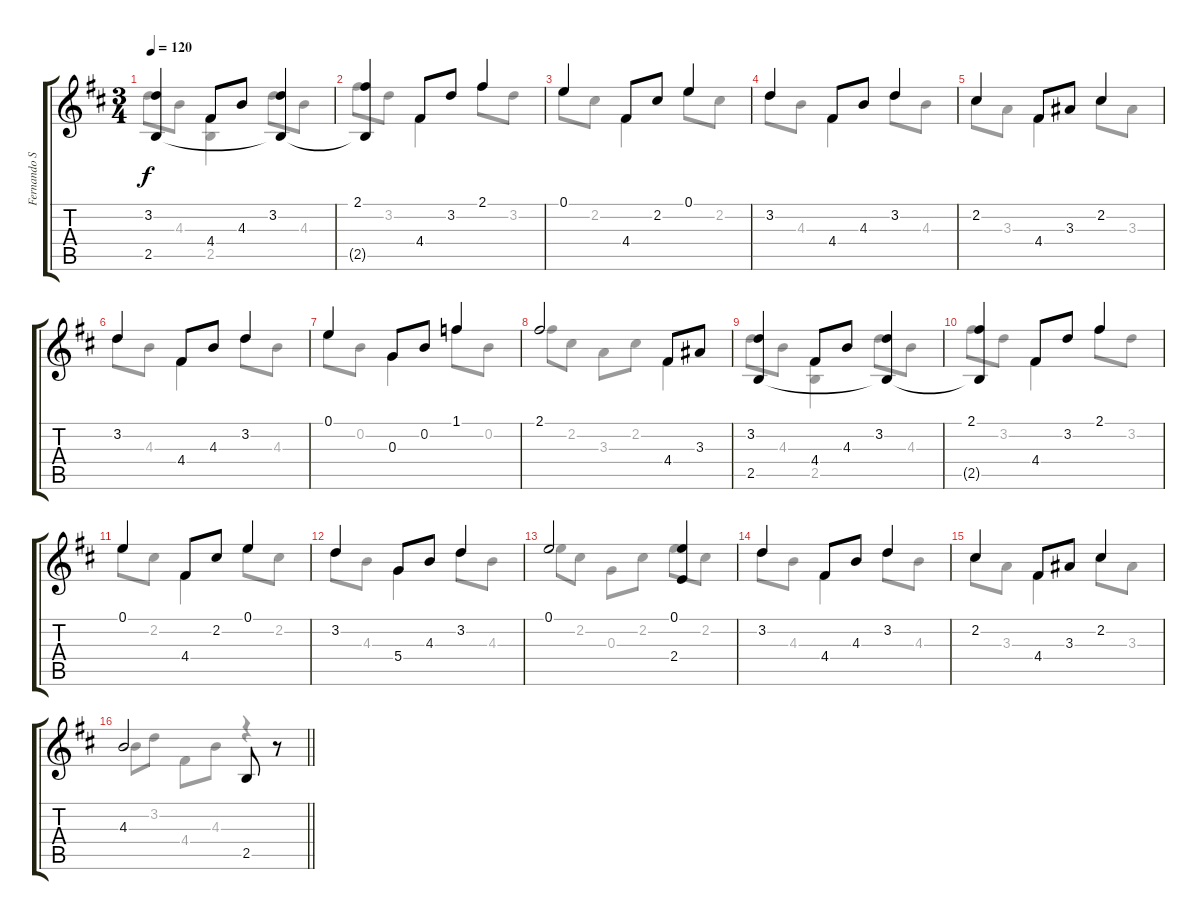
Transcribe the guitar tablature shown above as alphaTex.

\track ("Fernando Sor" "Fernando S") {instrument acousticguitarnylon}
\staff {score tabs}
\tuning (E4 B3 G3 D3 A2 E2) {hide}
\voice
\ts (3 4)
\tempo 120
\clef g2
\ks d
(3.2 2.5).4{dy f instrument acousticguitarnylon} 4.4.8 4.3.8 (3.2 2.5{t}).4 |
(2.1 2.5{t}).4 4.4.8 3.2.8 2.1.4 |
0.1.4 4.4.8 2.2.8 0.1.4 |
3.2.4 4.4.8 4.3.8 3.2.4 |
2.2.4 4.4.8 3.3.8 2.2.4 |
3.2.4 4.4.8 4.3.8 3.2.4 |
0.1.4 0.3.8 0.2.8 1.1.4 |
2.1.2 4.4.8 3.3.8 |
(3.2 2.5).4 4.4.8 4.3.8 (3.2 2.5{t}).4 |
(2.1 2.5{t}).4 4.4.8 3.2.8 2.1.4 |
0.1.4 4.4.8 2.2.8 0.1.4 |
3.2.4 5.4.8 4.3.8 3.2.4 |
0.1.2 (0.1 2.4).4 |
3.2.4 4.4.8 4.3.8 3.2.4 |
2.2.4 4.4.8 3.3.8 2.2.4 |
\barLineRight lightlight
4.3.2 2.5.8 r.8
\voice
\clef g2
\ottava regular
\simile none
\ks d
3.2.8{dy f} 4.3.8 (4.4 2.5).4 3.2.8 4.3.8 |
2.1.8 3.2.8 4.4.4 2.1.8 3.2.8 |
0.1.8 2.2.8 4.4.4 0.1.8 2.2.8 |
3.2.8 4.3.8 4.4.4 3.2.8 4.3.8 |
2.2.8 3.3.8 4.4.4 2.2.8 3.3.8 |
3.2.8 4.3.8 4.4.4 3.2.8 4.3.8 |
0.1.8 0.2.8 0.3.4 1.1.8 0.2.8 |
2.1.8 2.2.8 3.3.8 2.2.8 4.4.4 |
3.2.8 4.3.8 (4.4 2.5).4 3.2.8 4.3.8 |
2.1.8 3.2.8 4.4.4 2.1.8 3.2.8 |
0.1.8 2.2.8 4.4.4 0.1.8 2.2.8 |
3.2.8 4.3.8 5.4.4 3.2.8 4.3.8 |
0.1.8 2.2.8 0.3.8 2.2.8 0.1.8 2.2.8 |
3.2.8 4.3.8 4.4.4 3.2.8 4.3.8 |
2.2.8 3.3.8 4.4.4 2.2.8 3.3.8 |
\barLineRight lightlight
4.3.8 3.2.8 4.4.8 4.3.8 r.4
